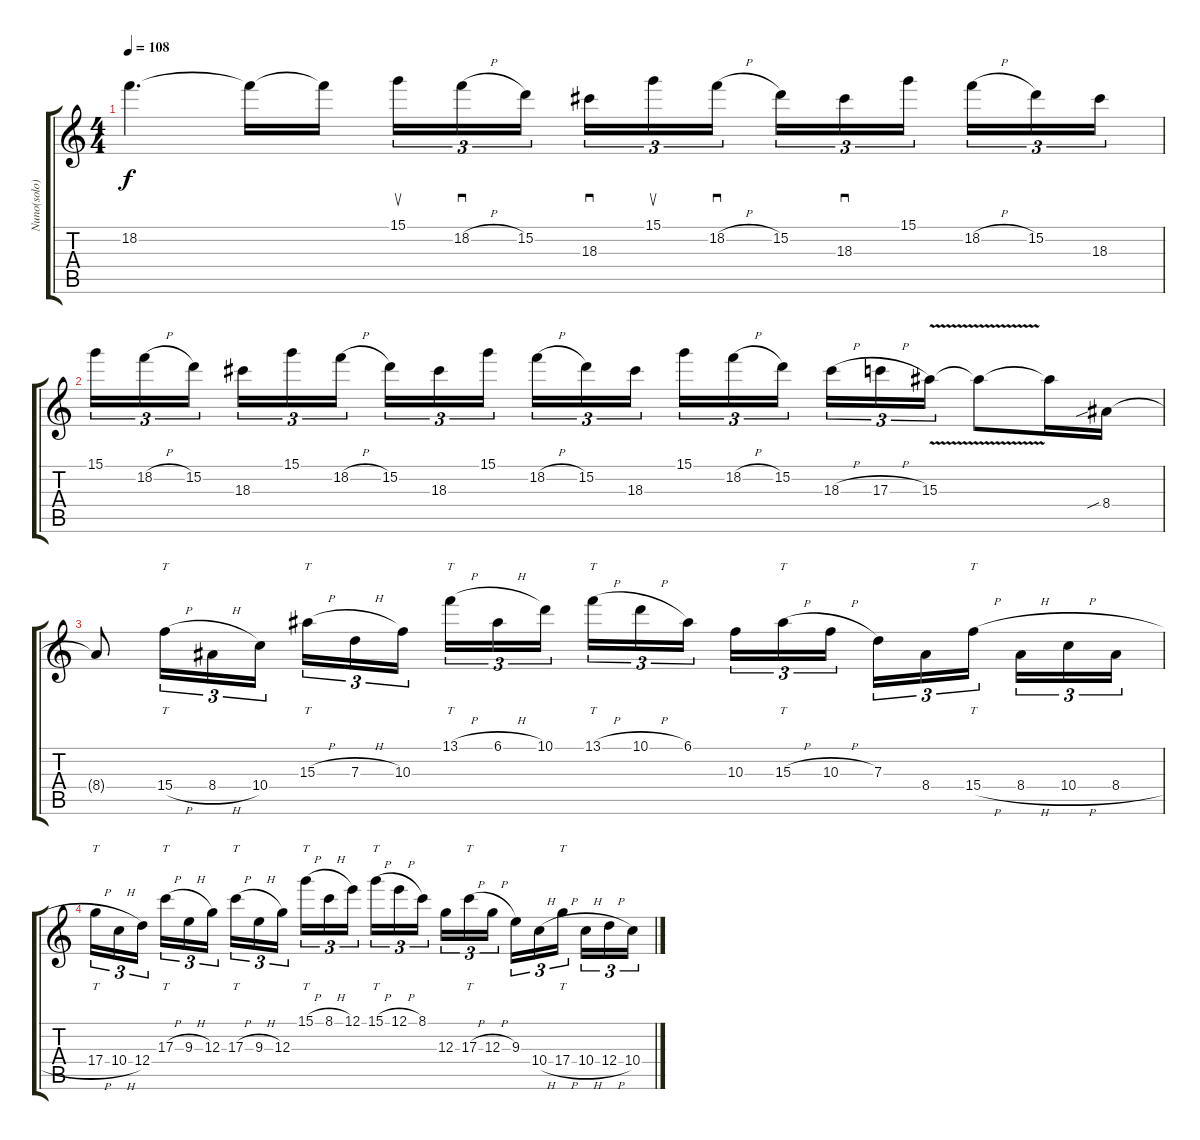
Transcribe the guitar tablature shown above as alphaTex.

\track ("Nuno(solo)" "Nuno(solo)") {instrument distortionguitar}
\staff {score tabs}
\tuning (E4 B3 G3 D3 A2 E2) {hide}
\ts (4 4)
\tempo 108
\clef g2
\ks c
18.2{t}.4{d dy f} 18.2{t}.16 18.2{t}.16 15.1.16{su tu (3 2)} 18.2{h}.16{sd tu (3 2)} 15.2.16{tu (3 2) beam splitsecondary} 18.3.16{sd tu (3 2)} 15.1.16{su tu (3 2)} 18.2{h}.16{sd tu (3 2)} 15.2.16{tu (3 2)} 18.3.16{sd tu (3 2)} 15.1.16{tu (3 2) beam splitsecondary} 18.2{h}.16{tu (3 2)} 15.2.16{tu (3 2)} 18.3.16{tu (3 2)} |
15.1.16{tu (3 2)} 18.2{h}.16{tu (3 2)} 15.2.16{tu (3 2) beam splitsecondary} 18.3.16{tu (3 2)} 15.1.16{tu (3 2)} 18.2{h}.16{tu (3 2)} 15.2.16{tu (3 2)} 18.3.16{tu (3 2)} 15.1.16{tu (3 2) beam splitsecondary} 18.2{h}.16{tu (3 2)} 15.2.16{tu (3 2)} 18.3.16{tu (3 2)} 15.1.16{tu (3 2)} 18.2{h}.16{tu (3 2)} 15.2.16{tu (3 2) beam splitsecondary} 18.3{h}.16{tu (3 2)} 17.3{h}.16{tu (3 2)} 15.3{v}.16{tu (3 2)} 15.3{t}.8 15.3{t}.16 8.4{sib}.16 |
8.4{t}.8 15.4{h}.16{tt tu (3 2)} 8.4{h}.16{tu (3 2)} 10.4.16{tu (3 2)} 15.3{h}.16{tt tu (3 2)} 7.3{h}.16{tu (3 2)} 10.3.16{tu (3 2) beam splitsecondary} 13.1{h}.16{tt tu (3 2)} 6.1{h}.16{tu (3 2)} 10.1.16{tu (3 2)} 13.1{h}.16{tt tu (3 2)} 10.1{h}.16{tu (3 2)} 6.1.16{tu (3 2) beam splitsecondary} 10.3.16{tu (3 2)} 15.3{h}.16{tt tu (3 2)} 10.3{h}.16{tu (3 2)} 7.3.16{tu (3 2)} 8.4.16{tu (3 2)} 15.4{h}.16{tt tu (3 2) beam splitsecondary} 8.4{h}.16{tu (3 2)} 10.4{h}.16{tu (3 2)} 8.4{h}.16{tu (3 2)} |
17.4{h}.16{tt tu (3 2)} 10.4{h}.16{tu (3 2)} 12.4.16{tu (3 2) beam splitsecondary} 17.3{h}.16{tt tu (3 2)} 9.3{h}.16{tu (3 2)} 12.3.16{tu (3 2)} 17.3{h}.16{tt tu (3 2)} 9.3{h}.16{tu (3 2)} 12.3.16{tu (3 2) beam splitsecondary} 15.1{h}.16{tt tu (3 2)} 8.1{h}.16{tu (3 2)} 12.1.16{tu (3 2)} 15.1{h}.16{tt tu (3 2)} 12.1{h}.16{tu (3 2)} 8.1.16{tu (3 2) beam splitsecondary} 12.3.16{tu (3 2)} 17.3{h}.16{tt tu (3 2)} 12.3{h}.16{tu (3 2)} 9.3.16{tu (3 2)} 10.4{h}.16{tu (3 2)} 17.4{h}.16{tt tu (3 2) beam splitsecondary} 10.4{h}.16{tu (3 2)} 12.4{h}.16{tu (3 2)} 10.4.16{tu (3 2)}
